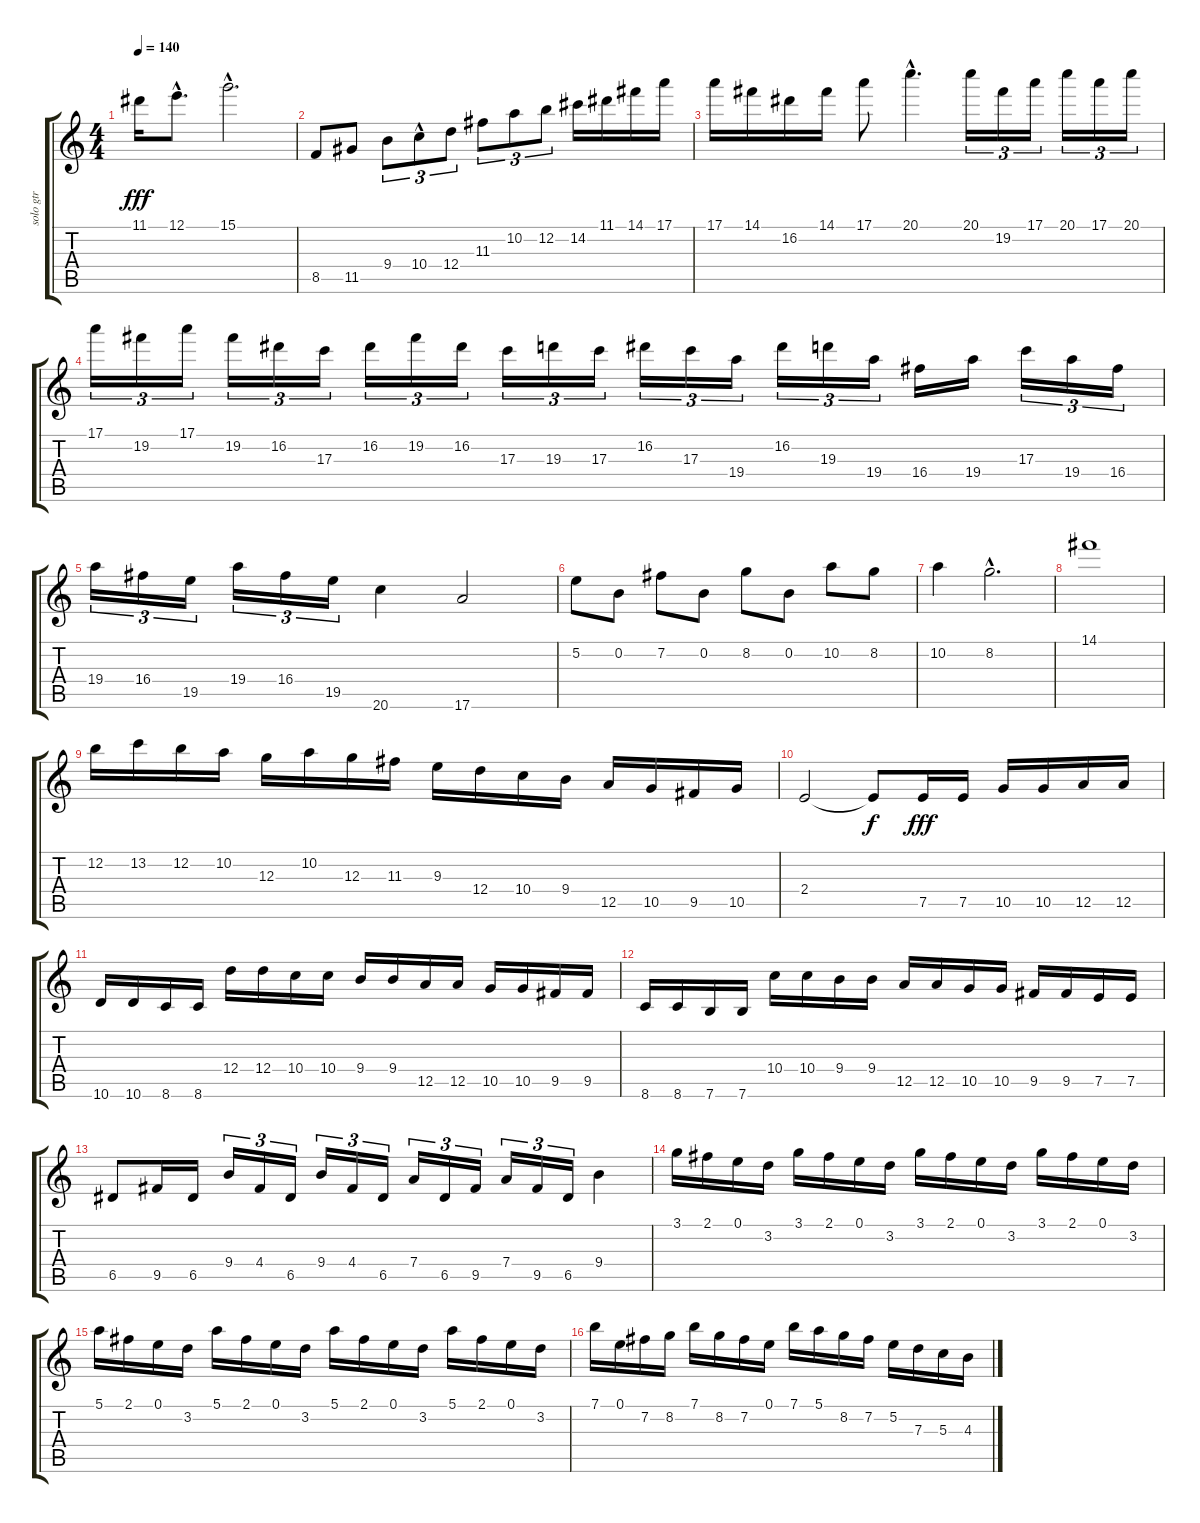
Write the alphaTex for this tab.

\track ("solo gtr" "solo gtr") {instrument overdrivenguitar}
\staff {score tabs}
\tuning (E4 B3 G3 D3 A2 E2) {hide}
\ts (4 4)
\tempo 140
\clef g2
\ks c
11.1.16{dy fff} 12.1{hac}.8{d} 15.1{hac}.2{d} |
8.5.8 11.5.8 9.4.8{tu (3 2)} 10.4{hac}.8{tu (3 2)} 12.4.8{tu (3 2)} 11.3.8{tu (3 2)} 10.2.8{tu (3 2)} 12.2.8{tu (3 2)} 14.2.16 11.1.16 14.1.16 17.1.16 |
17.1.16 14.1.16 16.2.16 14.1.16 17.1.8 20.1{hac}.4{d} 20.1.16{tu (3 2)} 19.2.16{tu (3 2)} 17.1.16{tu (3 2)} 20.1.16{tu (3 2)} 17.1.16{tu (3 2)} 20.1.16{tu (3 2)} |
17.1.16{tu (3 2)} 19.2.16{tu (3 2)} 17.1.16{tu (3 2)} 19.2.16{tu (3 2)} 16.2.16{tu (3 2)} 17.3.16{tu (3 2)} 16.2.16{tu (3 2)} 19.2.16{tu (3 2)} 16.2.16{tu (3 2)} 17.3.16{tu (3 2)} 19.3.16{tu (3 2)} 17.3.16{tu (3 2)} 16.2.16{tu (3 2)} 17.3.16{tu (3 2)} 19.4.16{tu (3 2)} 16.2.16{tu (3 2)} 19.3.16{tu (3 2)} 19.4.16{tu (3 2)} 16.4.16 19.4.16 17.3.16{tu (3 2)} 19.4.16{tu (3 2)} 16.4.16{tu (3 2)} |
19.4.16{tu (3 2)} 16.4.16{tu (3 2)} 19.5.16{tu (3 2)} 19.4.16{tu (3 2)} 16.4.16{tu (3 2)} 19.5.16{tu (3 2)} 20.6.4 17.6.2 |
5.2.8 0.2.8 7.2.8 0.2.8 8.2.8 0.2.8 10.2.8 8.2.8 |
10.2.4 8.2{hac}.2{d} |
14.1.1 |
12.2.16 13.2.16 12.2.16 10.2.16 12.3.16 10.2.16 12.3.16 11.3.16 9.3.16 12.4.16 10.4.16 9.4.16 12.5.16 10.5.16 9.5.16 10.5.16 |
2.4.2 2.4{t}.8{dy f} 7.5.16{dy fff} 7.5.16 10.5.16 10.5.16 12.5.16 12.5.16 |
10.6.16 10.6.16 8.6.16 8.6.16 12.4.16 12.4.16 10.4.16 10.4.16 9.4.16 9.4.16 12.5.16 12.5.16 10.5.16 10.5.16 9.5.16 9.5.16 |
8.6.16 8.6.16 7.6.16 7.6.16 10.4.16 10.4.16 9.4.16 9.4.16 12.5.16 12.5.16 10.5.16 10.5.16 9.5.16 9.5.16 7.5.16 7.5.16 |
6.5.8 9.5.16 6.5.16 9.4.16{tu (3 2)} 4.4.16{tu (3 2)} 6.5.16{tu (3 2)} 9.4.16{tu (3 2)} 4.4.16{tu (3 2)} 6.5.16{tu (3 2)} 7.4.16{tu (3 2)} 6.5.16{tu (3 2)} 9.5.16{tu (3 2)} 7.4.16{tu (3 2)} 9.5.16{tu (3 2)} 6.5.16{tu (3 2)} 9.4.4 |
3.1.16 2.1.16 0.1.16 3.2.16 3.1.16 2.1.16 0.1.16 3.2.16 3.1.16 2.1.16 0.1.16 3.2.16 3.1.16 2.1.16 0.1.16 3.2.16 |
5.1.16 2.1.16 0.1.16 3.2.16 5.1.16 2.1.16 0.1.16 3.2.16 5.1.16 2.1.16 0.1.16 3.2.16 5.1.16 2.1.16 0.1.16 3.2.16 |
7.1.16 0.1.16 7.2.16 8.2.16 7.1.16 8.2.16 7.2.16 0.1.16 7.1.16 5.1.16 8.2.16 7.2.16 5.2.16 7.3.16 5.3.16 4.3.16
